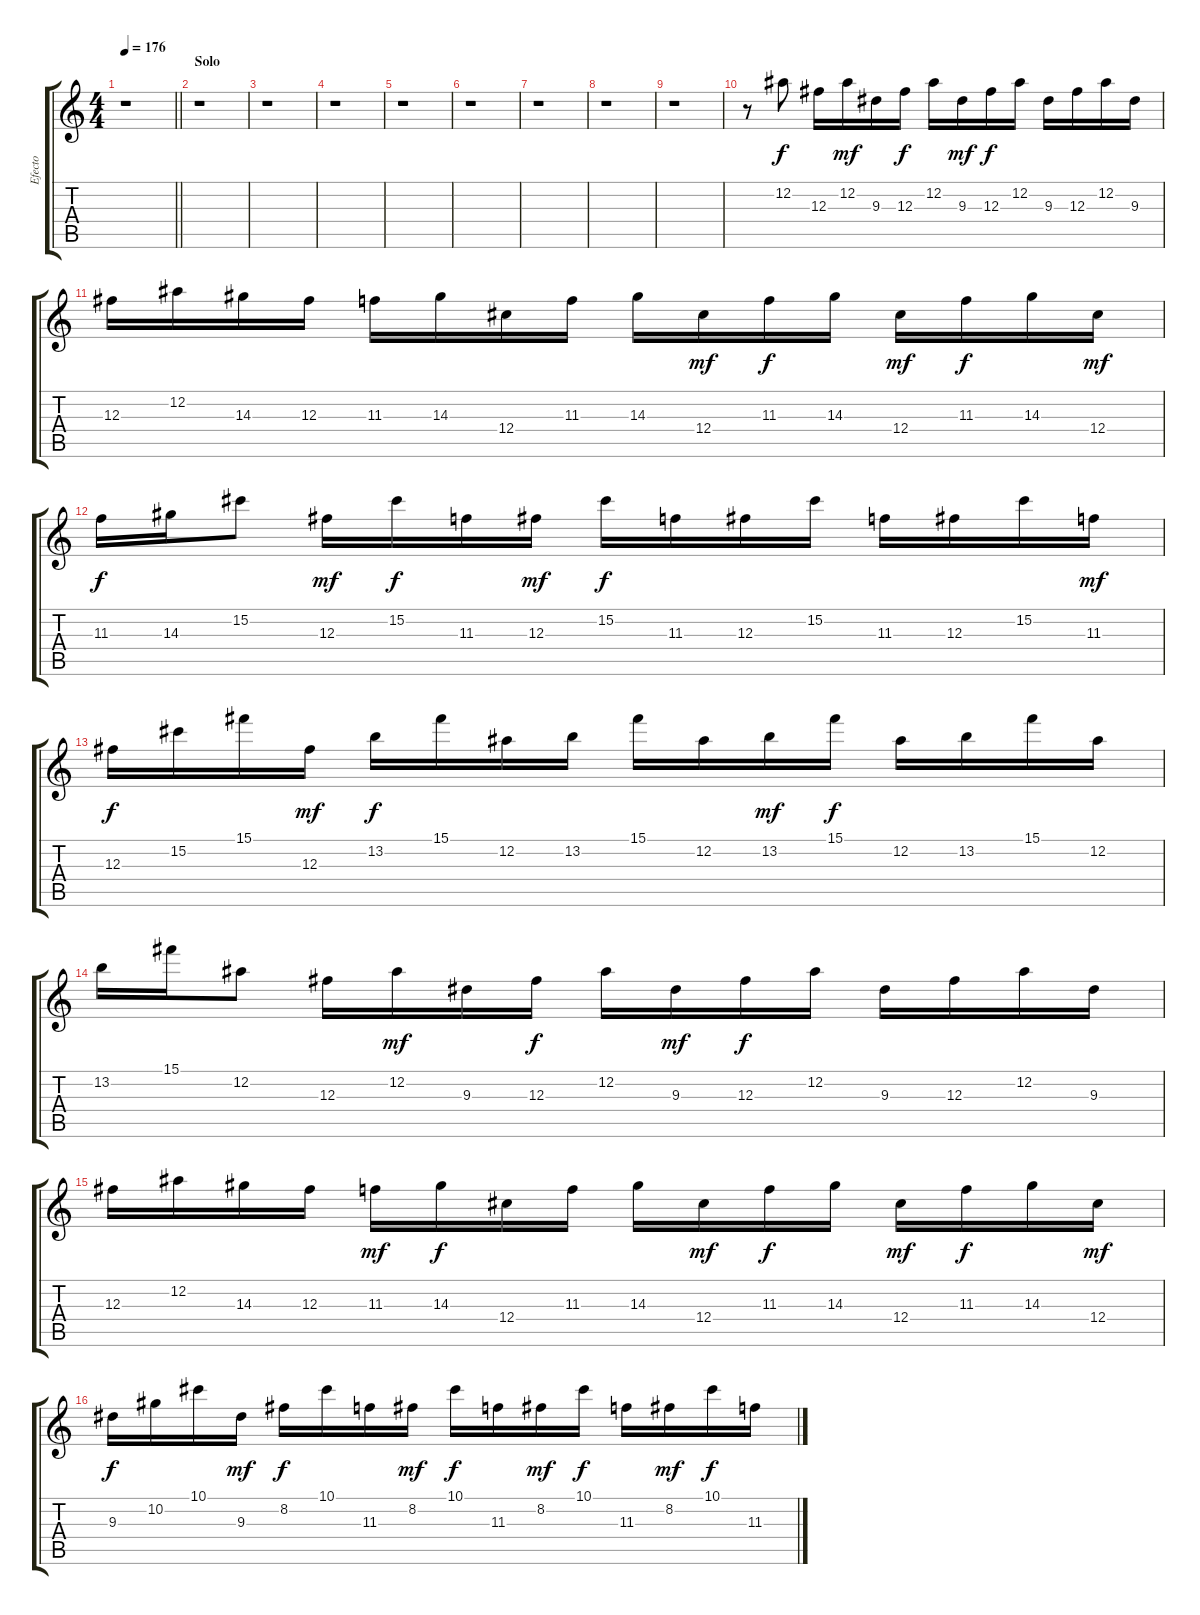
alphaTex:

\track ("Efecto" "Efecto") {instrument distortionguitar}
\staff {score tabs}
\tuning (Eb4 Bb3 Gb3 Db3 Ab2 Eb2) {hide}
\ts (4 4)
\tempo 176
\clef g2
\barLineRight lightlight
\ks c
r.1{dy f} |
\section ("" "Solo")
r.1 |
r.1 |
r.1 |
r.1 |
r.1 |
r.1 |
r.1 |
r.1 |
r.8 12.2.8 12.3.16 12.2.16{dy mf} 9.3.16 12.3.16{dy f} 12.2.16 9.3.16{dy mf} 12.3.16{dy f} 12.2.16 9.3.16 12.3.16 12.2.16 9.3.16 |
12.3.16 12.2.16 14.3.16 12.3.16 11.3.16 14.3.16 12.4.16 11.3.16 14.3.16 12.4.16{dy mf} 11.3.16{dy f} 14.3.16 12.4.16{dy mf} 11.3.16{dy f} 14.3.16 12.4.16{dy mf} |
11.3.16{dy f} 14.3.16 15.2.8 12.3.16{dy mf} 15.2.16{dy f} 11.3.16 12.3.16{dy mf} 15.2.16{dy f} 11.3.16 12.3.16 15.2.16 11.3.16 12.3.16 15.2.16 11.3.16{dy mf} |
12.3.16{dy f} 15.2.16 15.1.16 12.3.16{dy mf} 13.2.16{dy f} 15.1.16 12.2.16 13.2.16 15.1.16 12.2.16 13.2.16{dy mf} 15.1.16{dy f} 12.2.16 13.2.16 15.1.16 12.2.16 |
13.2.16 15.1.16 12.2.8 12.3.16 12.2.16{dy mf} 9.3.16 12.3.16{dy f} 12.2.16 9.3.16{dy mf} 12.3.16{dy f} 12.2.16 9.3.16 12.3.16 12.2.16 9.3.16 |
12.3.16 12.2.16 14.3.16 12.3.16 11.3.16{dy mf} 14.3.16{dy f} 12.4.16 11.3.16 14.3.16 12.4.16{dy mf} 11.3.16{dy f} 14.3.16 12.4.16{dy mf} 11.3.16{dy f} 14.3.16 12.4.16{dy mf} |
9.3.16{dy f} 10.2.16 10.1.16 9.3.16{dy mf} 8.2.16{dy f} 10.1.16 11.3.16 8.2.16{dy mf} 10.1.16{dy f} 11.3.16 8.2.16{dy mf} 10.1.16{dy f} 11.3.16 8.2.16{dy mf} 10.1.16{dy f} 11.3.16
